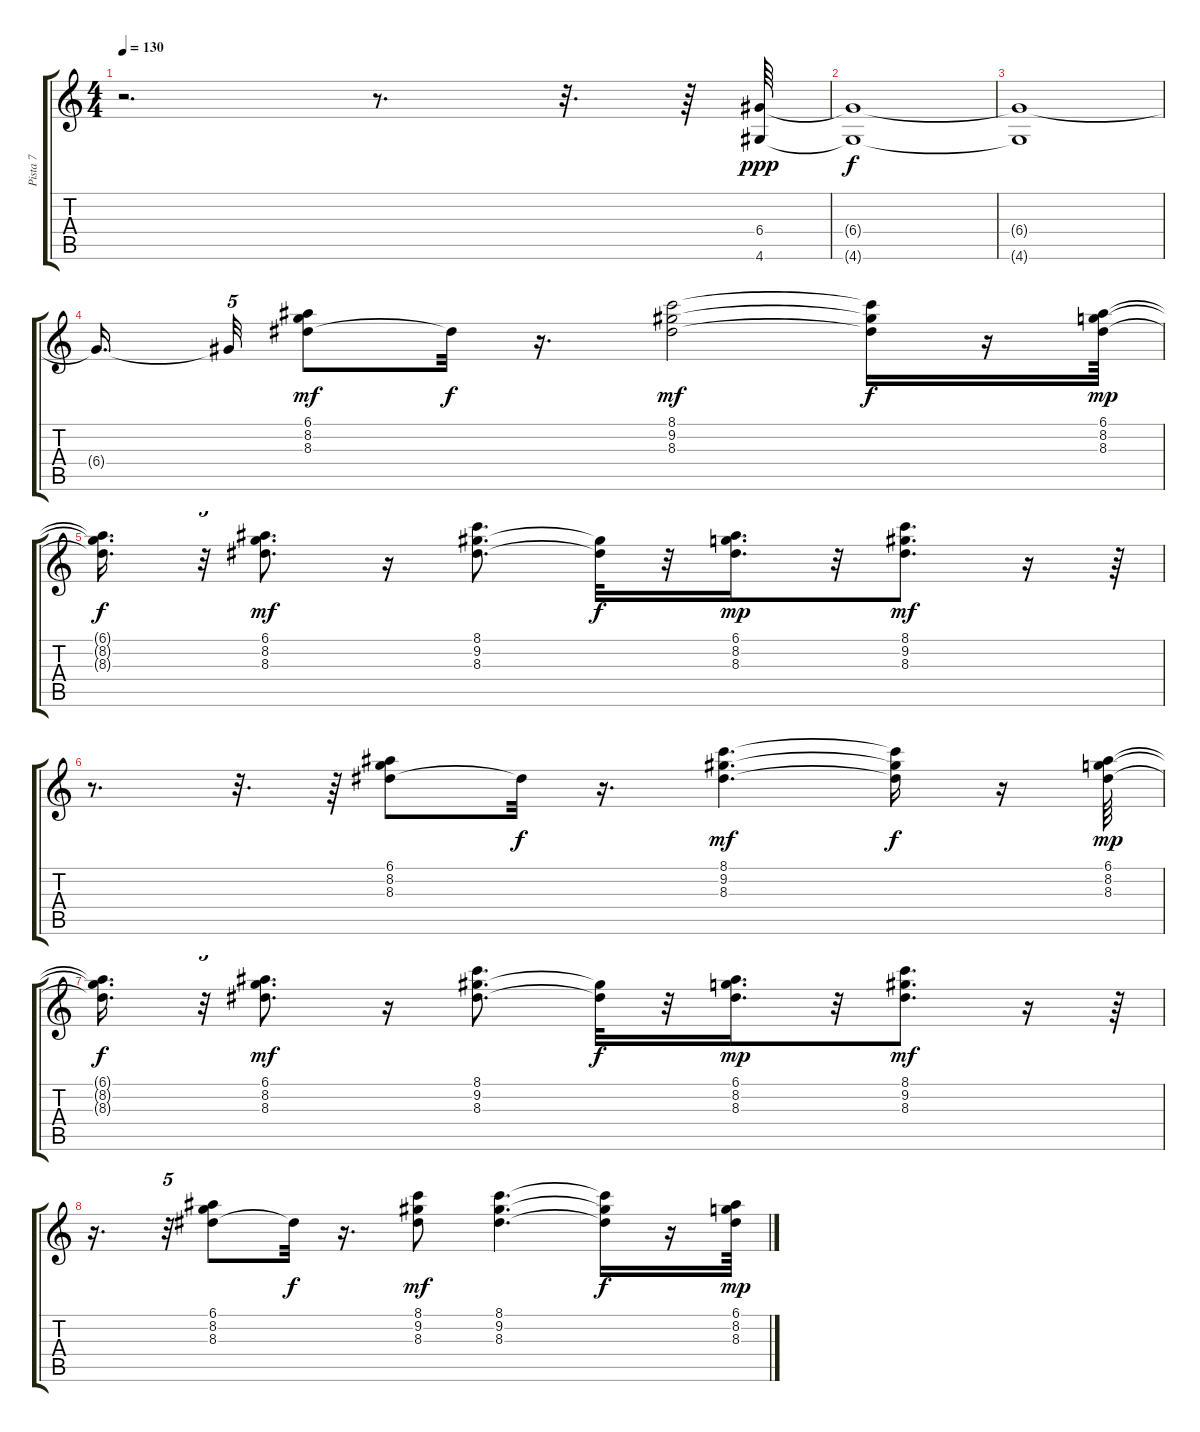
\track ("Pista 7" "Pista 7") {instrument overdrivenguitar}
\staff {score tabs}
\tuning (E4 B3 G3 D3 A2 E2) {hide}
\ts (4 4)
\tempo 130
\clef g2
\ks c
r.2{d dy f} r.8{d} r.32{d} r.64 (6.4 4.6).64{dy ppp} |
(6.4{t} 4.6{t}).1{dy f} |
(6.4{t} 4.6{t}).1 |
6.4{t}.16{d beam splitsecondary} 6.4{t}.32{tu (5 4)} (6.1 8.2 8.3).8{dy mf volume 12} 8.3{t}.32{dy f} r.16{d} (8.1 9.2 8.3).2{dy mf} (8.1{t} 9.2{t} 8.3{t}).16{dy f} r.16 (6.1 8.2 8.3).64{dy mp} |
(6.1{t} 8.2{t} 8.3{t}).16{d dy f} r.32{tu (5 4)} (6.1 8.2 8.3).8{d dy mf} r.16 (8.1 9.2 8.3).8{d} (9.2{t} 8.3{t}).32{dy f} r.32 (6.1 8.2 8.3).16{d dy mp} r.32 (8.1 9.2 8.3).8{d dy mf} r.16 r.64 |
r.8{d} r.32{d} r.64 (6.1 8.2 8.3).8 8.3{t}.32{dy f} r.16{d} (8.1 9.2 8.3).4{d dy mf} (8.1{t} 9.2{t} 8.3{t}).16{dy f} r.16 (6.1 8.2 8.3).64{dy mp} |
(6.1{t} 8.2{t} 8.3{t}).16{d dy f} r.32{tu (5 4)} (6.1 8.2 8.3).8{d dy mf} r.16 (8.1 9.2 8.3).8{d} (9.2{t} 8.3{t}).32{dy f} r.32 (6.1 8.2 8.3).16{d dy mp} r.32 (8.1 9.2 8.3).8{d dy mf} r.16 r.64 |
r.16{d} r.32{tu (5 4)} (6.1 8.2 8.3).8 8.3{t}.32{dy f} r.16{d} (8.1 9.2 8.3).8{dy mf} (8.1 9.2 8.3).4{d} (8.1{t} 9.2{t} 8.3{t}).16{dy f} r.16 (6.1 8.2 8.3).64{dy mp}
